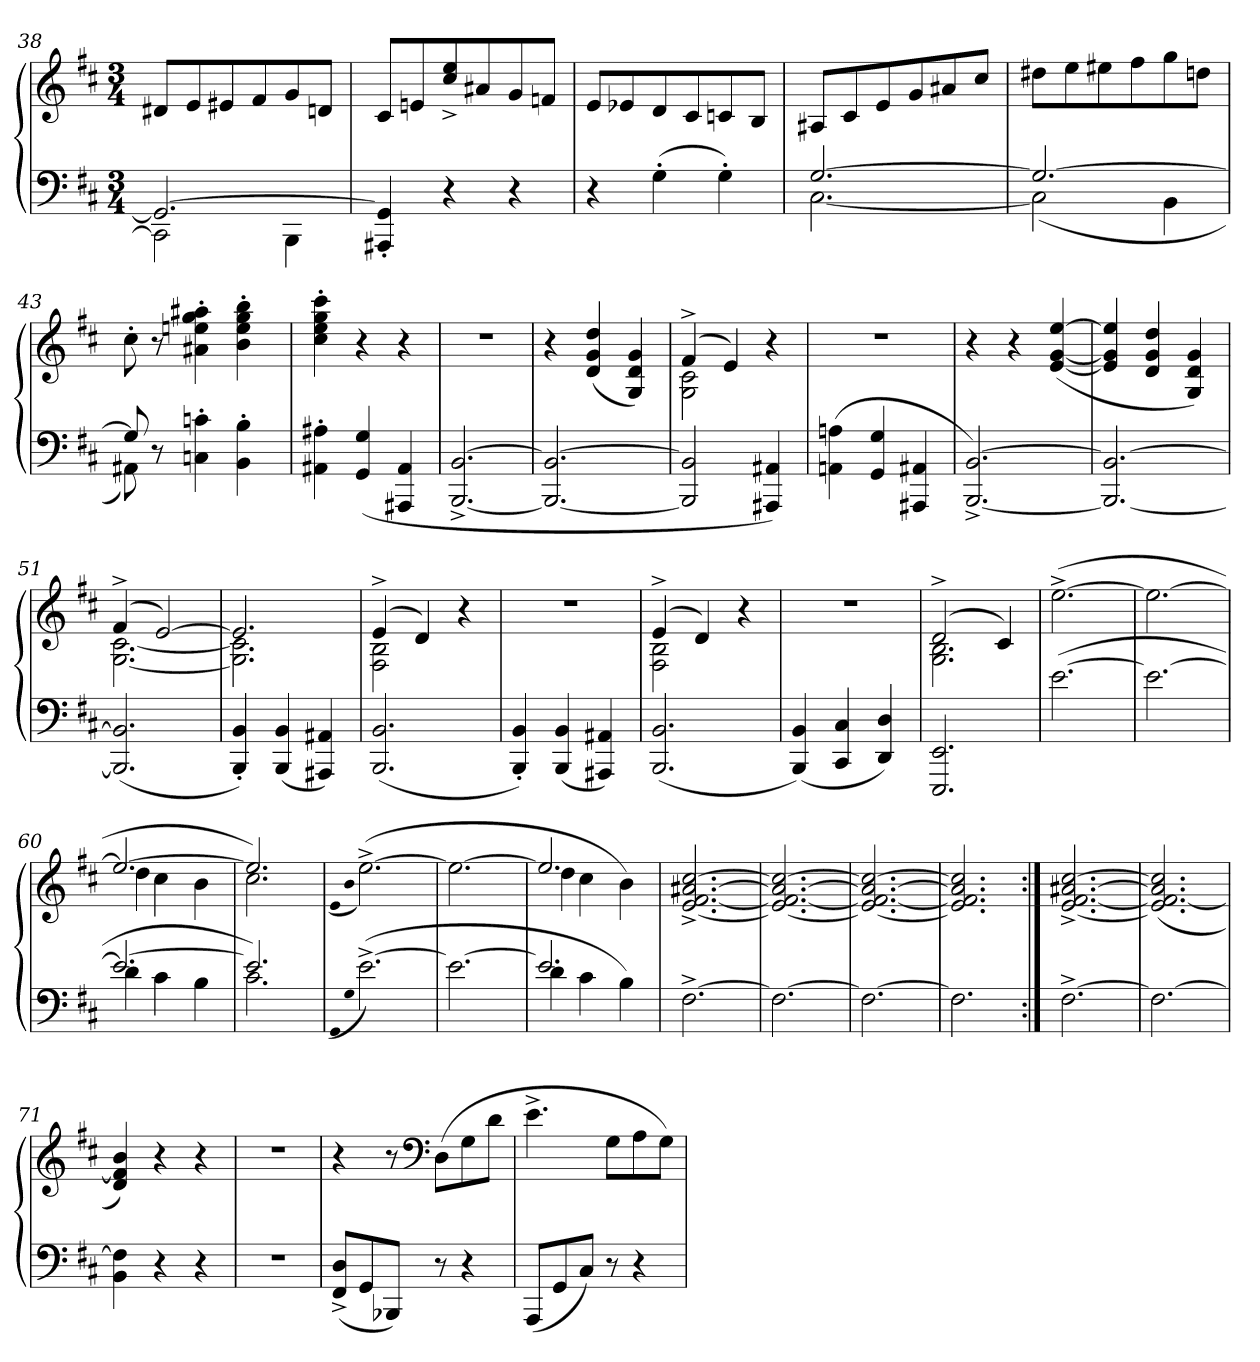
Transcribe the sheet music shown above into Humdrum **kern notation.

**kern	**kern
*part1	*part1
*staff2	*staff1
*clefF4	*clefG2
*k[f#c#]	*k[f#c#]
*M3/4	*M3/4
=38	=38
*^	*
2.GG/_	2CC#\]	8d#X/L
.	.	8e/
.	.	8e#X/
.	.	8f#/
.	4BBB\	8g/
.	.	8dn/J
*v	*v	*
=39	=39
4AAA#X'/ 4GG]'/	8c#/L
.	8en/
4r	8cc#^/ 8ee^/
.	8a#X/
4r	8g/
.	8fn/J
=40	=40
4r	8e/L
.	8e-X/
(4G'\	8d/
.	8c#/
4G'\)	8cn/
.	8B/J
=41	=41
*^	*
[2.G/	[2.C#\	8A#X/L
.	.	8c#/
.	.	8e/
.	.	8g/
.	.	8a#X/
.	.	8cc#/J
=42	=42	=42
2.G/_	(2C#\]	8dd#X\L
.	.	8ee\
.	.	8ee#X\
.	.	8ff#\
.	4BB\	8gg\
.	.	8ddn\J
=43	=43	=43
8G/]	8AA#X\)	8cc#'\
8r	2ryy	8r
4Cn'\ 4cn'\	.	4a#X'\ 4een'\ 4gg'\ 4aa#X'\
4BB'\ 4B'\	.	4b'\ 4ee'\ 4gg'\ 4bb'\
.	8ryy	.
*v	*v	*
=44	=44
4AA#X'\ 4A#X'\	4cc#'\ 4ee'\ 4gg'\ 4ccc#'\
(4GG/ 4G/	4r
4AAA#X/ 4AA#/	4r
=45	=45
[2.BBB^/ [2.BB^/	2.r
=46	=46
2.BBB_/ 2.BB_/	4r
.	(4d/ 4g/ 4dd/
.	4G/ 4d/ 4g/)
=47	=47
*	*^
2BBB]/ 2BB]/	(4f#^/	2G\ 2c#\
.	4e/)	.
4AAA#X/ 4AA#X/)	4r	4ryy
*	*v	*v
=48	=48
(4AAn\ 4An\	2.r
4GG/ 4G/	.
4AAA#X/ 4AA#X/	.
=49	=49
[2.BBB^/ [2.BB^/)	4r
.	4r
.	([4e/ [4g/ [4ee/
=50	=50
2.BBB_/ 2.BB_/	4e]/ 4g]/ 4ee]/
.	4d/ 4g/ 4dd/
.	4G/ 4d/ 4g/)
=51	=51
*	*^
(2.BBB]/ 2.BB]/	(4f#^/	[2.G\ [2.c#\
.	[2e/)	.
=52	=52	=52
4BBB'/ 4BB'/)	2.e/]	2.G]\ 2.c#]\
(4BBB/ 4BB/	.	.
4AAA#X/ 4AA#X/)	.	.
=53	=53	=53
(2.BBB/ 2.BB/	(4e^/	2F#\ 2B\
.	4d/)	.
.	4r	4ryy
*	*v	*v
=54	=54
4BBB'/ 4BB'/)	2.r
(4BBB/ 4BB/	.
4AAA#X/ 4AA#X/)	.
=55	=55
*	*^
(2.BBB/ 2.BB/	(4e^/	2F#\ 2B\
.	4d/)	.
.	4r	4ryy
*	*v	*v
=56	=56
(4BBB/ 4BB/)	2.r
4CC#/ 4C#/	.
4DD/ 4D/)	.
=57	=57
*	*^
2.EEE/ 2.EE/	(2d^/	2.G\ 2.B\
.	4c#/)	.
*	*v	*v
=58	=58
([2.e\	([2.ee^\
=59	=59
2.e\_	2.ee\_
=60	=60
*^	*^
2.e/_	4d\	2.ee/_	4dd\
.	4c#\	.	4cc#\
.	4B\	.	4b\
=61	=61	=61	=61
2.e/])	2.c#\	2.ee/])	2.cc#\
*v	*v	*	*
*	*v	*v
=62	=62
(qGG	(qe
qG	qb
([2.e^\)	([2.ee^\)
=63	=63
2.e\_	2.ee\_
=64	=64
*^	*^
2.e/]	4d\	2.ee/]	4dd\
.	4c#\	.	4cc#\
.	4B\)	.	4b\)
*v	*v	*	*
*	*v	*v
=65	=65
[2.F#^\	[2.e^/ [2.f#^/ [2.a#X^/ [2.cc#^/
=66	=66
2.F#\_	2.e_/ 2.f#_/ 2.a#_/ 2.cc#_/
=67	=67
2.F#\_	2.e_/ 2.f#_/ 2.a#_/ 2.cc#_/
=68	=68
2.F#\]	2.e]/ 2.f#]/ 2.a#]/ 2.cc#]/
=69:|!	=69:|!
[2.F#^\	[2.e^/ [2.f#^/ [2.a#X^/ [2.cc#^/
=70	=70
2.F#\_	(2.e]/ 2.f#_/ 2.a#]/ 2.cc#]/
=71	=71
4BB\ 4F#]\	4d/ 4f#]/ 4b/)
4r	4r
4r	4r
=72	=72
2.r	2.r
=73	=73
(8FF#^/ 8D^/L	4r
8GG/	.
8BBB-X/J)	8r
*	*clefF4
8r	(8D\L
4r	8G\
.	8d\J
=74	=74
(8AAA/L	4.e^\
8GG/	.
8C#/J)	.
8r	8G\L
4r	8A\
.	8G\J)
=	=
*-	*-
